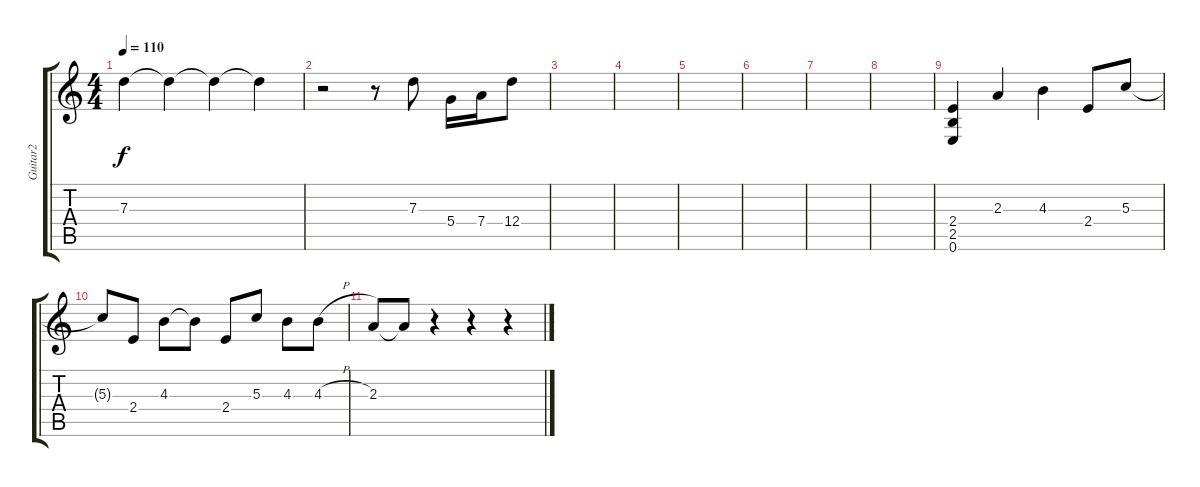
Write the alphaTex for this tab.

\track ("Guitar2" "Guitar2") {instrument overdrivenguitar}
\staff {score tabs}
\tuning (E4 B3 G3 D3 A2 E2) {hide}
\ts (4 4)
\tempo 110
\clef g2
\ks c
7.3.4{dy f} 7.3{t}.4 7.3{t}.4 7.3{t}.4 |
r.2 r.8 7.3.8 5.4.16 7.4.16 12.4.8 |
|
|
|
|
|
|
(2.4 2.5 0.6).4{volume 11} 2.3.4 4.3.4 2.4.8 5.3.8 |
5.3{t}.8 2.4.8 4.3.8 4.3{t}.8 2.4.8 5.3.8 4.3.8 4.3{h}.8 |
2.3.8 2.3{t}.8 r.4 r.4 r.4
